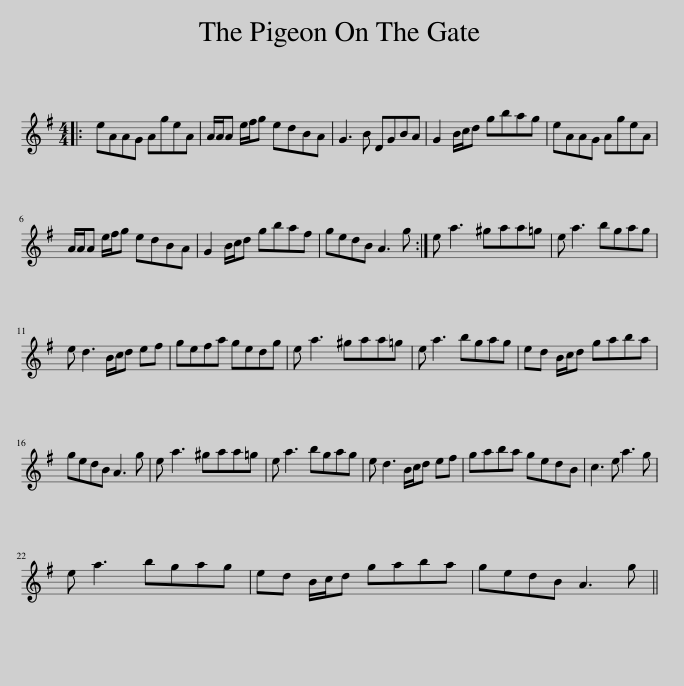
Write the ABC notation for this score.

X:1
L:1/8
M:4/4
I:linebreak $
K:G
V:1 treble
V:1
|: eAAG AgeA | A/A/A e/f/g edBA | G3 B DGBA | G2 B/c/d gbag | eAAG AgeA |$ %5
 A/A/A e/f/g edBA | G2 B/c/d gbaf | gedB A3 g :| e a3 ^gaa=g | e a3 bgag |$ %10
 e d3 B/c/d ef | gefa gedg | e a3 ^gaa=g | e a3 bgag | ed B/c/d gaba |$ %15
 gedB A3 g | e a3 ^gaa=g | e a3 bgag | e d3 B/c/d ef | gaba gedB | %20
 c3 e a3 g |$ e a3 bgag | ed B/c/d gaba | gedB A3 g || %24
